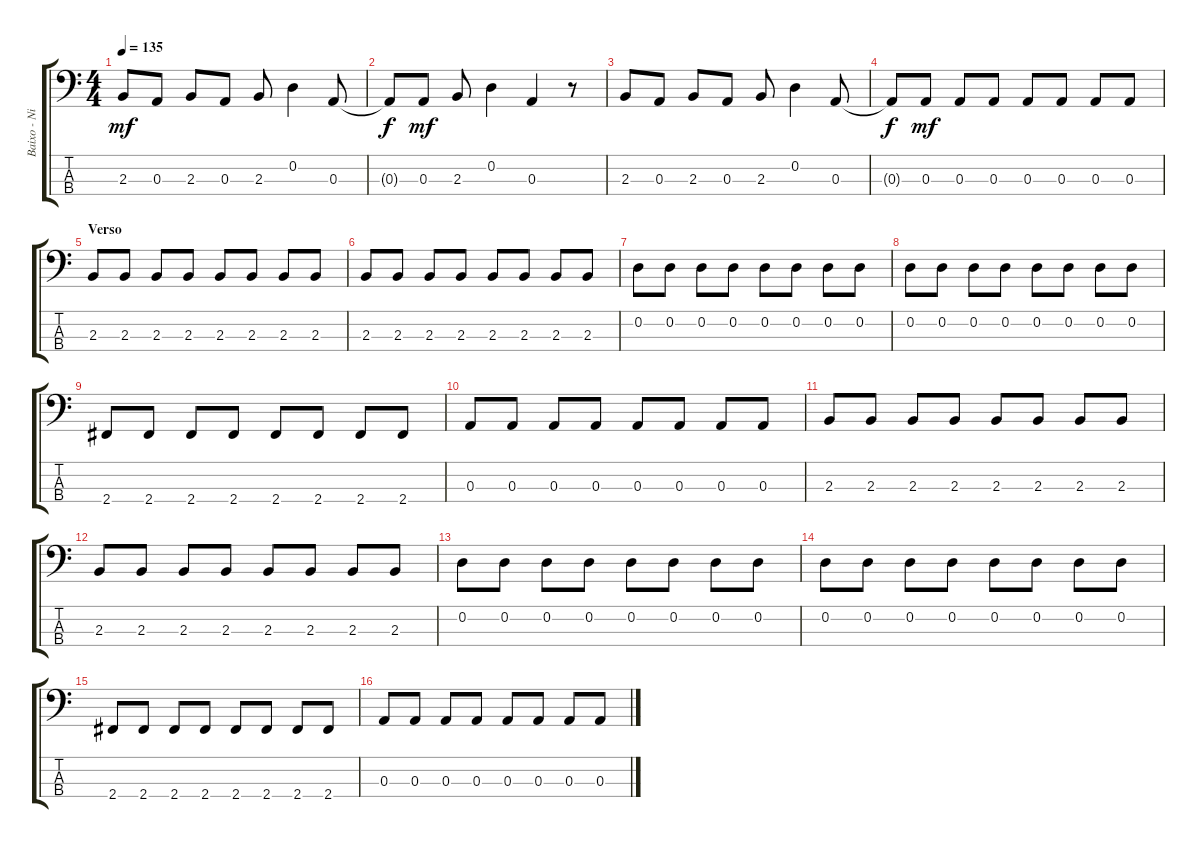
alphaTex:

\track ("Baixo - Nikola" "Baixo - Ni") {instrument electricbasspick}
\staff {score tabs}
\tuning (G2 D2 A1 E1) {hide}
\ts (4 4)
\tempo 135
\clef f4
\ks c
2.3.8{dy mf} 0.3.8 2.3.8 0.3.8 2.3.8 0.2.4 0.3.8 |
0.3{t}.8{dy f} 0.3.8{dy mf} 2.3.8 0.2.4 0.3.4 r.8 |
2.3.8 0.3.8 2.3.8 0.3.8 2.3.8 0.2.4 0.3.8 |
0.3{t}.8{dy f} 0.3.8{dy mf} 0.3.8 0.3.8 0.3.8 0.3.8 0.3.8 0.3.8 |
\section ("" "Verso")
2.3.8 2.3.8 2.3.8 2.3.8 2.3.8 2.3.8 2.3.8 2.3.8 |
2.3.8 2.3.8 2.3.8 2.3.8 2.3.8 2.3.8 2.3.8 2.3.8 |
0.2.8 0.2.8 0.2.8 0.2.8 0.2.8 0.2.8 0.2.8 0.2.8 |
0.2.8 0.2.8 0.2.8 0.2.8 0.2.8 0.2.8 0.2.8 0.2.8 |
2.4.8 2.4.8 2.4.8 2.4.8 2.4.8 2.4.8 2.4.8 2.4.8 |
0.3.8 0.3.8 0.3.8 0.3.8 0.3.8 0.3.8 0.3.8 0.3.8 |
2.3.8 2.3.8 2.3.8 2.3.8 2.3.8 2.3.8 2.3.8 2.3.8 |
2.3.8 2.3.8 2.3.8 2.3.8 2.3.8 2.3.8 2.3.8 2.3.8 |
0.2.8 0.2.8 0.2.8 0.2.8 0.2.8 0.2.8 0.2.8 0.2.8 |
0.2.8 0.2.8 0.2.8 0.2.8 0.2.8 0.2.8 0.2.8 0.2.8 |
2.4.8 2.4.8 2.4.8 2.4.8 2.4.8 2.4.8 2.4.8 2.4.8 |
0.3.8 0.3.8 0.3.8 0.3.8 0.3.8 0.3.8 0.3.8 0.3.8
